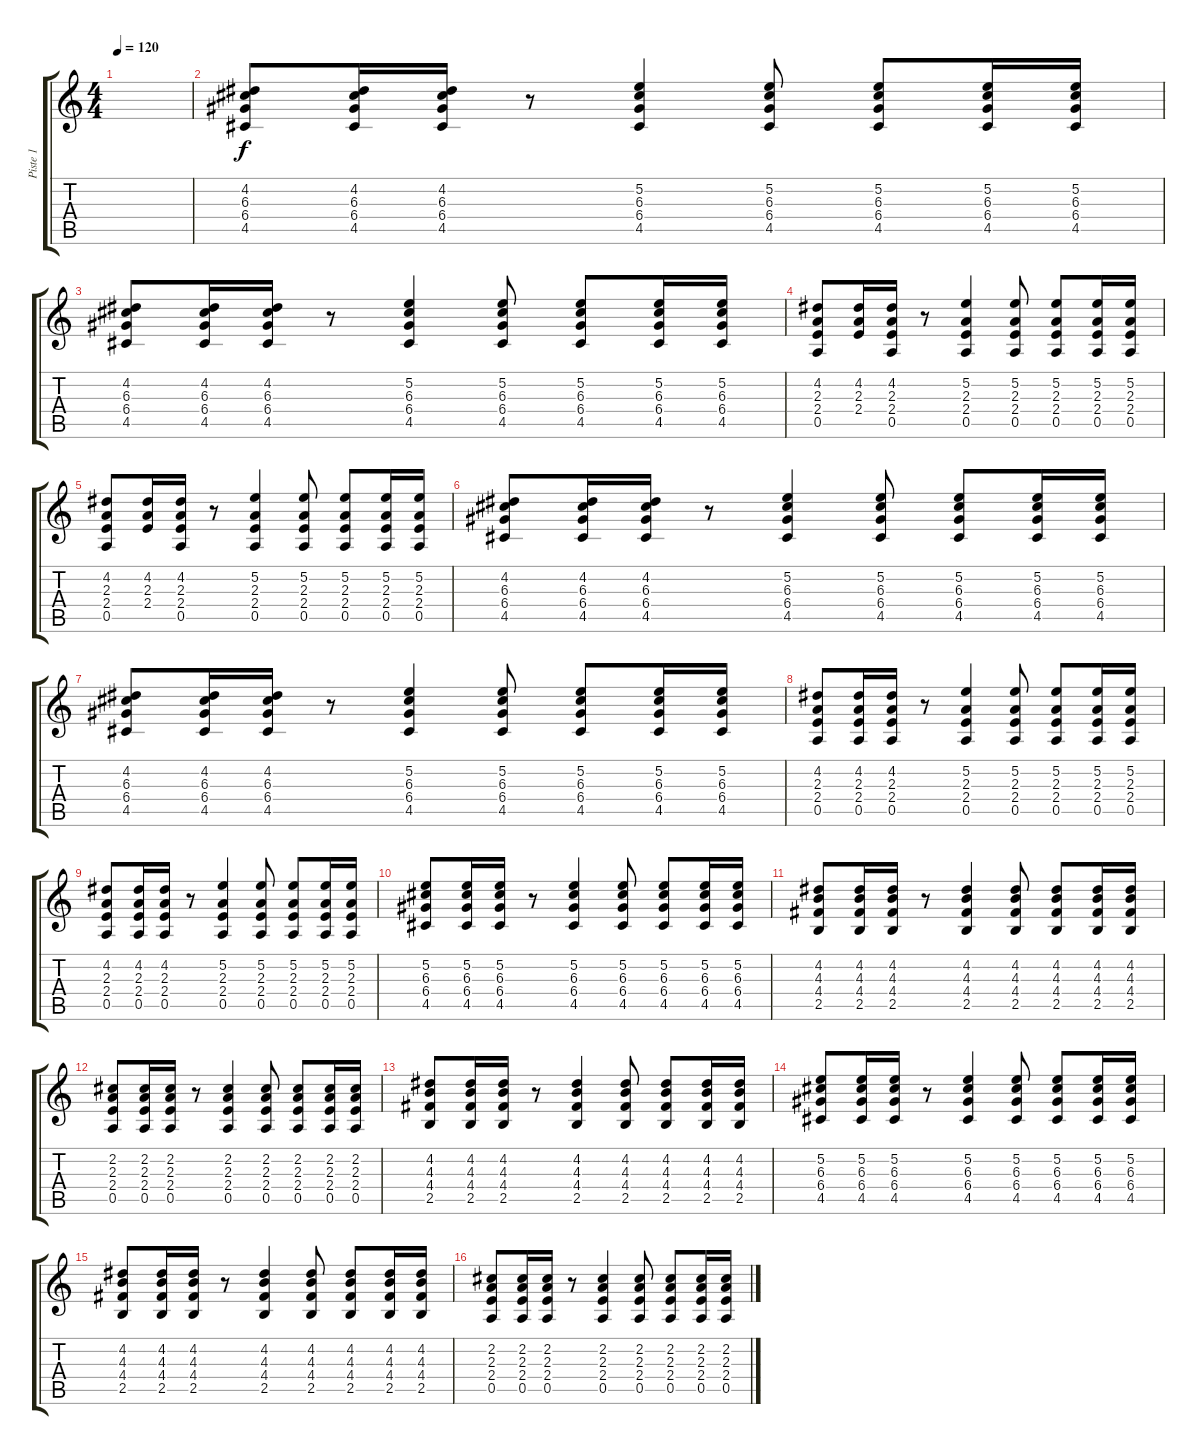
\track ("Piste 1" "Piste 1") {instrument acousticguitarsteel}
\staff {score tabs}
\tuning (E4 B3 G3 D3 A2 E2) {hide}
\ts (4 4)
\tempo 120
\clef g2
\ks c
|
(4.2 6.3 6.4 4.5).8{txt ""} (4.2 6.3 6.4 4.5).16 (4.2 6.3 6.4 4.5).16 r.8 (5.2 6.3 6.4 4.5).4 (5.2 6.3 6.4 4.5).8 (5.2 6.3 6.4 4.5).8 (5.2 6.3 6.4 4.5).16 (5.2 6.3 6.4 4.5).16 |
(4.2 6.3 6.4 4.5).8 (4.2 6.3 6.4 4.5).16 (4.2 6.3 6.4 4.5).16 r.8 (5.2 6.3 6.4 4.5).4 (5.2 6.3 6.4 4.5).8 (5.2 6.3 6.4 4.5).8 (5.2 6.3 6.4 4.5).16 (5.2 6.3 6.4 4.5).16 |
(4.2 2.3 2.4 0.5).8 (4.2 2.3 2.4).16 (4.2 2.3 2.4 0.5).16 r.8 (5.2 2.3 2.4 0.5).4 (5.2 2.3 2.4 0.5).8 (5.2 2.3 2.4 0.5).8 (5.2 2.3 2.4 0.5).16 (5.2 2.3 2.4 0.5).16 |
(4.2 2.3 2.4 0.5).8 (4.2 2.3 2.4).16 (4.2 2.3 2.4 0.5).16 r.8 (5.2 2.3 2.4 0.5).4 (5.2 2.3 2.4 0.5).8 (5.2 2.3 2.4 0.5).8 (5.2 2.3 2.4 0.5).16 (5.2 2.3 2.4 0.5).16 |
(4.2 6.3 6.4 4.5).8 (4.2 6.3 6.4 4.5).16 (4.2 6.3 6.4 4.5).16 r.8 (5.2 6.3 6.4 4.5).4 (5.2 6.3 6.4 4.5).8 (5.2 6.3 6.4 4.5).8 (5.2 6.3 6.4 4.5).16 (5.2 6.3 6.4 4.5).16 |
(4.2 6.3 6.4 4.5).8 (4.2 6.3 6.4 4.5).16 (4.2 6.3 6.4 4.5).16 r.8 (5.2 6.3 6.4 4.5).4 (5.2 6.3 6.4 4.5).8 (5.2 6.3 6.4 4.5).8 (5.2 6.3 6.4 4.5).16 (5.2 6.3 6.4 4.5).16 |
(4.2 2.3 2.4 0.5).8 (4.2 2.3 2.4 0.5).16 (4.2 2.3 2.4 0.5).16 r.8 (5.2 2.3 2.4 0.5).4 (5.2 2.3 2.4 0.5).8 (5.2 2.3 2.4 0.5).8 (5.2 2.3 2.4 0.5).16 (5.2 2.3 2.4 0.5).16 |
(4.2 2.3 2.4 0.5).8 (4.2 2.3 2.4 0.5).16 (4.2 2.3 2.4 0.5).16 r.8 (5.2 2.3 2.4 0.5).4 (5.2 2.3 2.4 0.5).8 (5.2 2.3 2.4 0.5).8 (5.2 2.3 2.4 0.5).16 (5.2 2.3 2.4 0.5).16 |
(5.2 6.3 6.4 4.5).8 (5.2 6.3 6.4 4.5).16 (5.2 6.3 6.4 4.5).16 r.8 (5.2 6.3 6.4 4.5).4 (5.2 6.3 6.4 4.5).8 (5.2 6.3 6.4 4.5).8 (5.2 6.3 6.4 4.5).16 (5.2 6.3 6.4 4.5).16 |
(4.2 4.3 4.4 2.5).8 (4.2 4.3 4.4 2.5).16 (4.2 4.3 4.4 2.5).16 r.8 (4.2 4.3 4.4 2.5).4 (4.2 4.3 4.4 2.5).8 (4.2 4.3 4.4 2.5).8 (4.2 4.3 4.4 2.5).16 (4.2 4.3 4.4 2.5).16 |
(2.2 2.3 2.4 0.5).8 (2.2 2.3 2.4 0.5).16 (2.2 2.3 2.4 0.5).16 r.8 (2.2 2.3 2.4 0.5).4 (2.2 2.3 2.4 0.5).8 (2.2 2.3 2.4 0.5).8 (2.2 2.3 2.4 0.5).16 (2.2 2.3 2.4 0.5).16 |
(4.2 4.3 4.4 2.5).8 (4.2 4.3 4.4 2.5).16 (4.2 4.3 4.4 2.5).16 r.8 (4.2 4.3 4.4 2.5).4 (4.2 4.3 4.4 2.5).8 (4.2 4.3 4.4 2.5).8 (4.2 4.3 4.4 2.5).16 (4.2 4.3 4.4 2.5).16 |
(5.2 6.3 6.4 4.5).8 (5.2 6.3 6.4 4.5).16 (5.2 6.3 6.4 4.5).16 r.8 (5.2 6.3 6.4 4.5).4 (5.2 6.3 6.4 4.5).8 (5.2 6.3 6.4 4.5).8 (5.2 6.3 6.4 4.5).16 (5.2 6.3 6.4 4.5).16 |
(4.2 4.3 4.4 2.5).8 (4.2 4.3 4.4 2.5).16 (4.2 4.3 4.4 2.5).16 r.8 (4.2 4.3 4.4 2.5).4 (4.2 4.3 4.4 2.5).8 (4.2 4.3 4.4 2.5).8 (4.2 4.3 4.4 2.5).16 (4.2 4.3 4.4 2.5).16 |
(2.2 2.3 2.4 0.5).8 (2.2 2.3 2.4 0.5).16 (2.2 2.3 2.4 0.5).16 r.8 (2.2 2.3 2.4 0.5).4 (2.2 2.3 2.4 0.5).8 (2.2 2.3 2.4 0.5).8 (2.2 2.3 2.4 0.5).16 (2.2 2.3 2.4 0.5).16
